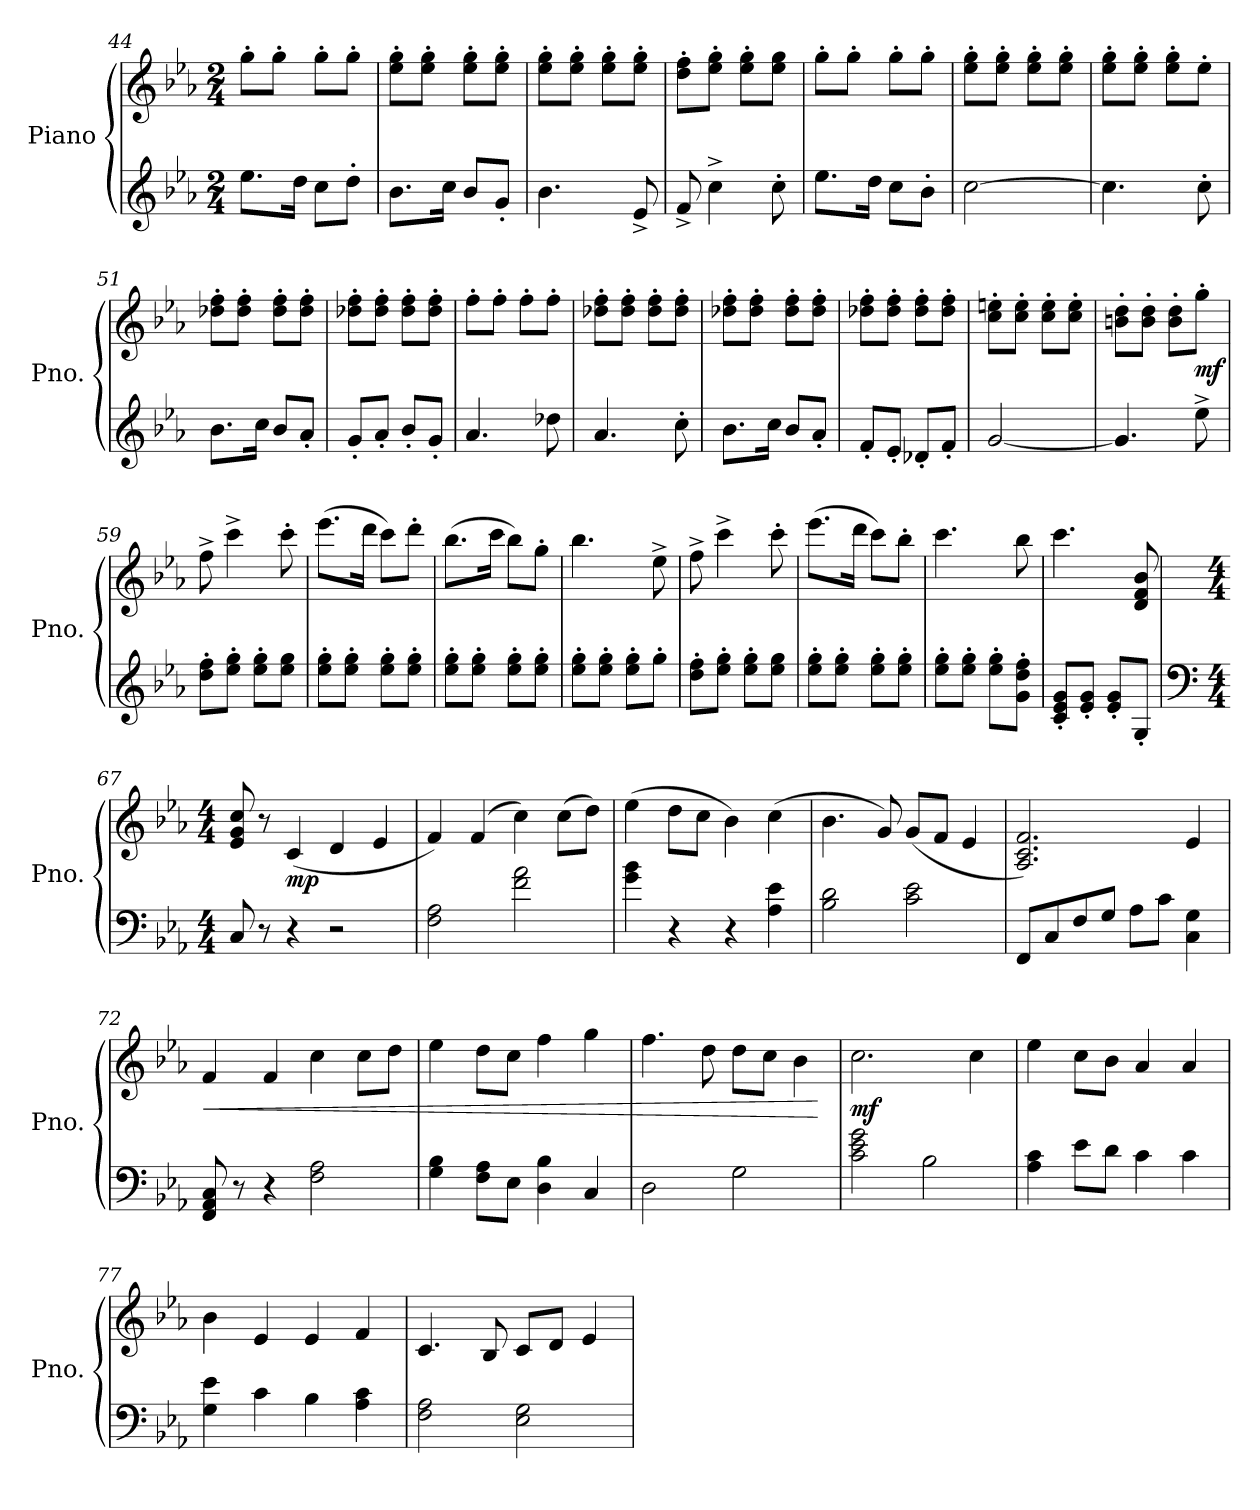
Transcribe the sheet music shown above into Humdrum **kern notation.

**kern	**kern	**dynam
*part1	*part1	*part1
*staff2	*staff1	*staff1/2
*I"Piano	*	*
*I'Pno.	*	*
*clefG2	*clefG2	*
*k[b-e-a-]	*k[b-e-a-]	*
*M2/4	*M2/4	*
=44	=44	=44
8.ee-\L	8gg'\L	.
.	8gg'\J	.
16dd\Jk	.	.
8cc\L	8gg'\L	.
8dd'\J	8gg'\J	.
=45	=45	=45
8.b-\L	8ee-\' 8gg\'L	.
.	8ee-\' 8gg\'J	.
16cc\Jk	.	.
8b-/L	8ee-\' 8gg\'L	.
8g'/J	8ee-\' 8gg\'J	.
=46	=46	=46
4.b-\	8ee-\' 8gg\'L	.
.	8ee-\' 8gg\'J	.
.	8ee-\' 8gg\'L	.
8e-^/	8ee-\' 8gg\'J	.
=47	=47	=47
8f^/	8dd\' 8ff\'L	.
4cc^\	8ee-\' 8gg\'J	.
.	8ee-\' 8gg\'L	.
8cc'\	8ee-\ 8gg\J	.
=48	=48	=48
8.ee-\L	8gg'\L	.
.	8gg'\J	.
16dd\Jk	.	.
8cc\L	8gg'\L	.
8b-'\J	8gg'\J	.
=49	=49	=49
[2cc\	8ee-\' 8gg\'L	.
.	8ee-\' 8gg\'J	.
.	8ee-\' 8gg\'L	.
.	8ee-\' 8gg\'J	.
=50	=50	=50
4.cc\]	8ee-\' 8gg\'L	.
.	8ee-\' 8gg\'J	.
.	8ee-\' 8gg\'L	.
8cc'\	8ee-'\J	.
!!LO:LB:g=z
=51	=51	=51
8.b-\L	8dd-X\' 8ff\'L	.
.	8dd-\' 8ff\'J	.
16cc\Jk	.	.
8b-/L	8dd-\' 8ff\'L	.
8a-'/J	8dd-\' 8ff\'J	.
=52	=52	=52
8g'/L	8dd-X\' 8ff\'L	.
8a-'/J	8dd-\' 8ff\'J	.
8b-'/L	8dd-\' 8ff\'L	.
8g'/J	8dd-\' 8ff\'J	.
=53	=53	=53
4.a-/	8ff'\L	.
.	8ff'\J	.
.	8ff'\L	.
8dd-X\	8ff'\J	.
=54	=54	=54
4.a-/	8dd-X\' 8ff\'L	.
.	8dd-\' 8ff\'J	.
.	8dd-\' 8ff\'L	.
8cc'\	8dd-\' 8ff\'J	.
=55	=55	=55
8.b-\L	8dd-X\' 8ff\'L	.
.	8dd-\' 8ff\'J	.
16cc\Jk	.	.
8b-/L	8dd-\' 8ff\'L	.
8a-'/J	8dd-\' 8ff\'J	.
=56	=56	=56
8f'/L	8dd-X\' 8ff\'L	.
8e-'/J	8dd-\' 8ff\'J	.
8d-X'/L	8dd-\' 8ff\'L	.
8f'/J	8dd-\' 8ff\'J	.
=57	=57	=57
[2g/	8cc\' 8een\'L	.
.	8cc\' 8ee\'J	.
.	8cc\' 8ee\'L	.
.	8cc\' 8ee\'J	.
=58	=58	=58
4.g/]	8bn\' 8dd\'L	.
.	8b\' 8dd\'J	.
.	8b\' 8dd\'L	.
!	!	!LO:DY:b
8ee-^\	8gg'\J	mf
!!LO:LB:g=z
=59	=59	=59
8dd\' 8ff\'L	8ff^\	.
8ee-\' 8gg\'J	4ccc^\	.
8ee-\' 8gg\'L	.	.
8ee-\ 8gg\J	8ccc'\	.
=60	=60	=60
8ee-\' 8gg\'L	(>8.eee-\L	.
8ee-\' 8gg\'J	.	.
.	16ddd\Jk	.
8ee-\' 8gg\'L	8ccc\L)	.
8ee-\' 8gg\'J	8ddd'\J	.
=61	=61	=61
8ee-\' 8gg\'L	(>8.bb-\L	.
8ee-\' 8gg\'J	.	.
.	16ccc\Jk	.
8ee-\' 8gg\'L	8bb-\L)	.
8ee-\' 8gg\'J	8gg'\J	.
=62	=62	=62
8ee-\' 8gg\'L	4.bb-\	.
8ee-\' 8gg\'J	.	.
8ee-\' 8gg\'L	.	.
8gg'\J	8ee-^\	.
=63	=63	=63
8dd\' 8ff\'L	8ff^\	.
8ee-\' 8gg\'J	4ccc^\	.
8ee-\' 8gg\'L	.	.
8ee-\ 8gg\J	8ccc'\	.
=64	=64	=64
8ee-\' 8gg\'L	(>8.eee-\L	.
8ee-\' 8gg\'J	.	.
.	16ddd\Jk	.
8ee-\' 8gg\'L	8ccc\L)	.
8ee-\' 8gg\'J	8bb-'\J	.
=65	=65	=65
8ee-\' 8gg\'L	4.ccc\	.
8ee-\' 8gg\'J	.	.
8ee-\' 8gg\'L	.	.
8g\' 8dd\' 8ff\'J	8bb-\	.
=66	=66	=66
8c/' 8e-/' 8g/'L	4.ccc\	.
8e-/' 8g/'J	.	.
8e-/' 8g/'L	.	.
8G'/J	8d/ 8f/ 8b-/	.
!!LO:LB:g=z
=67	=67	=67
*clefF4	*	*
*M4/4	*M4/4	*
8C/	8e-/ 8g/ 8cc/	.
8r	8r	.
!	!	!LO:DY:b
4r	(<4c/	mp
2r	4d/	.
.	4e-/	.
=68	=68	=68
2F\ 2A-\	4f/)	.
.	(>4f/	.
2f\ 2a-\	4cc\)	.
.	(>8cc\L	.
.	8dd\J)	.
=69	=69	=69
4g\ 4b-\	(>4ee-\	.
4r	8dd\L	.
.	8cc\J	.
4r	4b-\)	.
4A-\ 4e-\	(>4cc\	.
=70	=70	=70
2B-\ 2d\	4.b-\	.
.	8g/)	.
2c\ 2e-\	(<8g/L	.
.	8f/J	.
.	4e-/	.
=71	=71	=71
8FF/L	2.A-/ 2.c/ 2.f/)	.
8C/	.	.
8F/	.	.
8G/J	.	.
8A-\L	.	.
8c\J	.	.
4C\ 4G\	4e-/	.
!!LO:PB:g=z
=72	=72	=72
!	!	!LO:HP:b
8FF/ 8AA-/ 8C/	4f/	<
8r	.	.
4r	4f/	.
2F\ 2A-\	4cc\	.
.	8cc\L	.
.	8dd\J	.
=73	=73	=73
4G\ 4B-\	4ee-\	.
8F\ 8A-\L	8dd\L	.
8E-\J	8cc\J	.
4D\ 4B-\	4ff\	.
4C/	4gg\	.
=74	=74	=74
2D\	4.ff\	.
.	8dd\	.
2G\	8dd\L	.
.	8cc\J	.
.	4b-\	.
.	.	[
=75	=75	=75
!	!	!LO:DY:b
2c\ 2e-\ 2g\	2.cc\	mf
2B-\	.	.
.	4cc\	.
=76	=76	=76
4A-\ 4c\	4ee-\	.
8e-\L	8cc\L	.
8d\J	8b-\J	.
4c\	4a-/	.
4c\	4a-/	.
!!LO:LB:g=z
=77	=77	=77
4G\ 4e-\	4b-\	.
4c\	4e-/	.
4B-\	4e-/	.
4A-\ 4c\	4f/	.
=78	=78	=78
2F\ 2A-\	4.c/	.
.	8B-/	.
2E-\ 2G\	8c/L	.
.	8d/J	.
.	4e-/	.
=	=	=
*-	*-	*-
